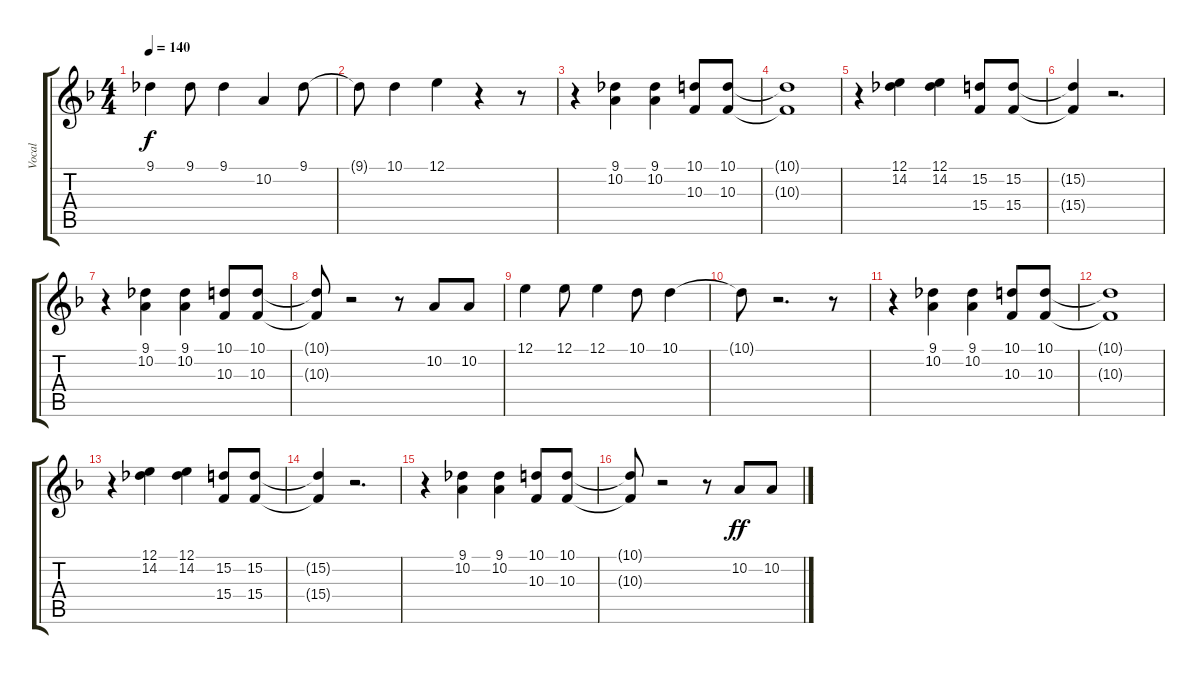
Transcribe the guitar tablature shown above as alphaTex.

\track ("Vocal" "Vocal") {instrument acousticgrandpiano}
\staff {score tabs}
\tuning (E4 B3 G3 D3 A2 E2) {hide}
\ts (4 4)
\tempo 140
\clef g2
\ks dminor
9.1.4{dy f} 9.1.8 9.1.4 10.2.4 9.1.8 |
9.1{t}.8 10.1.4 12.1.4 r.4 r.8 |
r.4 (9.1 10.2).4 (9.1 10.2).4 (10.1 10.3).8 (10.1 10.3).8 |
(10.1{t} 10.3{t}).1 |
r.4 (12.1 14.2).4 (12.1 14.2).4 (15.2 15.4).8 (15.2 15.4).8 |
(15.2{t} 15.4{t}).4 r.2{d} |
r.4 (9.1 10.2).4 (9.1 10.2).4 (10.1 10.3).8 (10.1 10.3).8 |
(10.1{t} 10.3{t}).8 r.2 r.8 10.2.8 10.2.8 |
12.1.4 12.1.8 12.1.4 10.1.8 10.1.4 |
10.1{t}.8 r.2{d} r.8 |
r.4 (9.1 10.2).4 (9.1 10.2).4 (10.1 10.3).8 (10.1 10.3).8 |
(10.1{t} 10.3{t}).1 |
r.4 (12.1 14.2).4 (12.1 14.2).4 (15.2 15.4).8 (15.2 15.4).8 |
(15.2{t} 15.4{t}).4 r.2{d} |
r.4 (9.1 10.2).4 (9.1 10.2).4 (10.1 10.3).8 (10.1 10.3).8 |
(10.1{t} 10.3{t}).8 r.2 r.8 10.2.8{dy ff} 10.2.8
